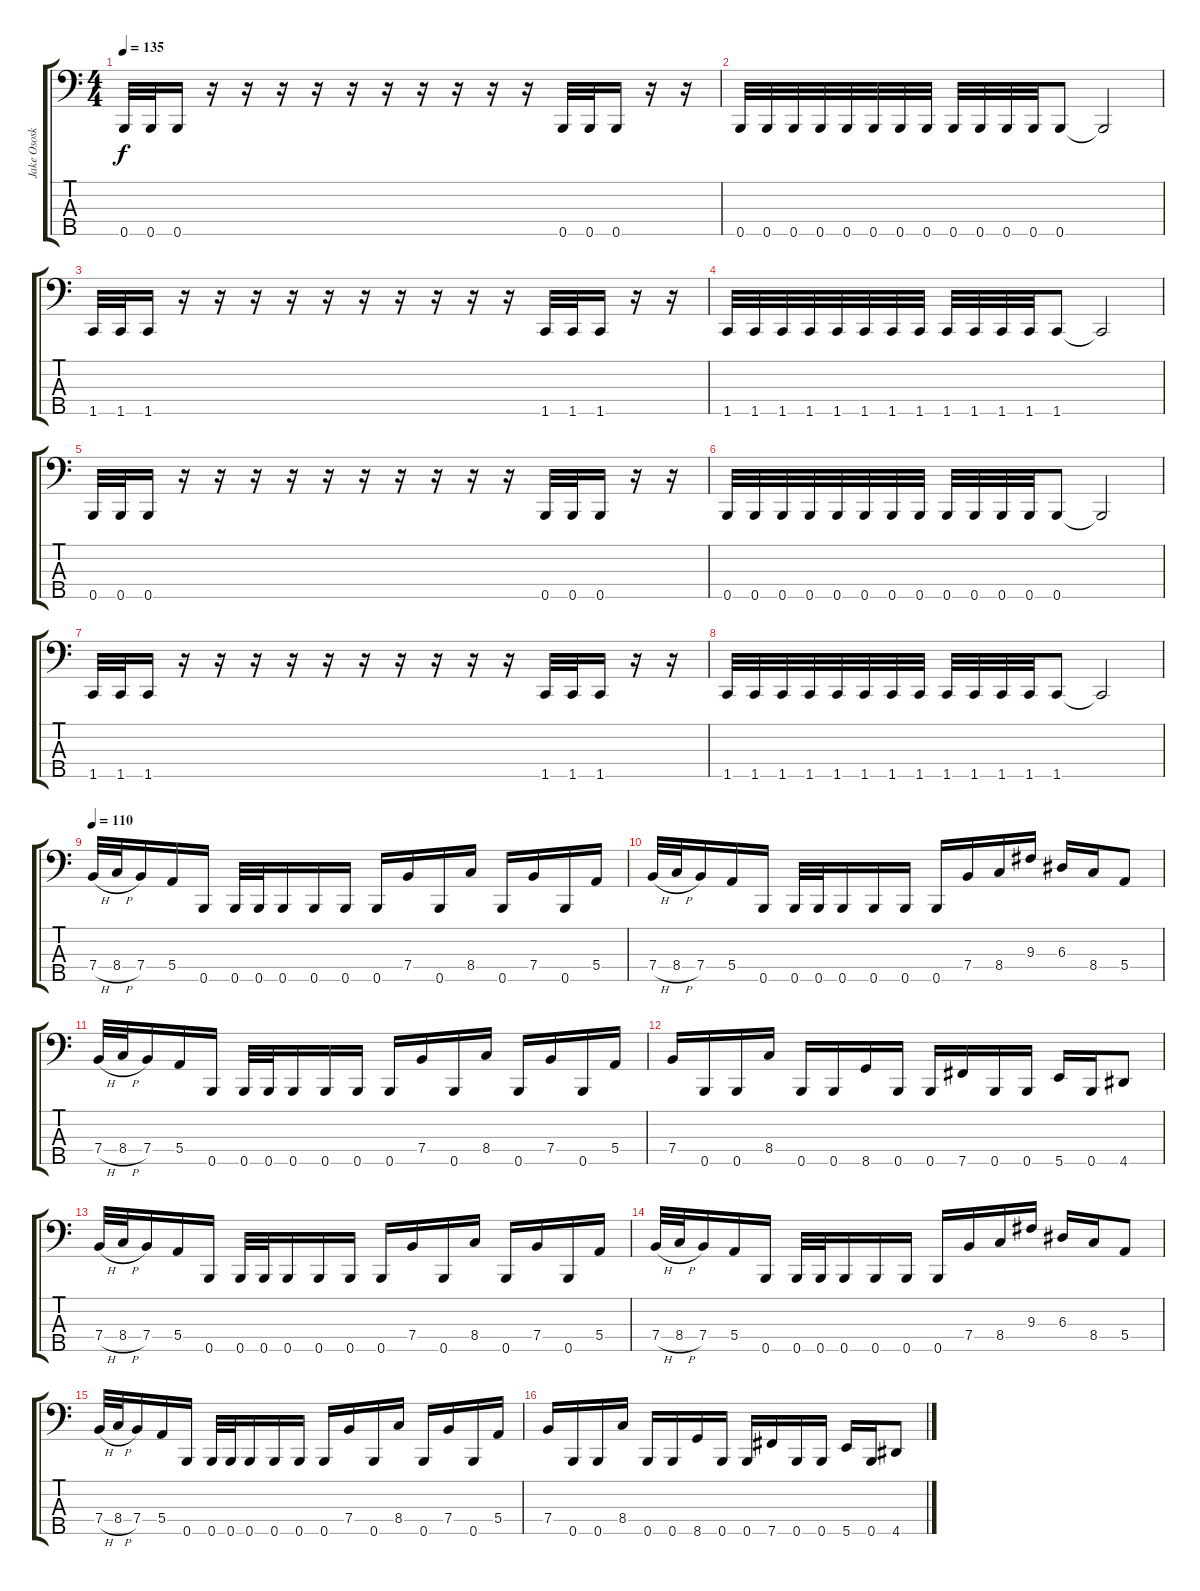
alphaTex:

\track ("Jake Ososkie" "Jake Ososk") {instrument electricbasspick}
\staff {score tabs}
\tuning (Gb2 D2 A1 E1 B0) {hide}
\ts (4 4)
\tempo 135
\clef f4
\ks c
0.5.32{dy f} 0.5.32 0.5.16 r.16 r.16 r.16 r.16 r.16 r.16 r.16 r.16 r.16 r.16 0.5.32 0.5.32 0.5.16 r.16 r.16 |
0.5.32 0.5.32 0.5.32 0.5.32 0.5.32 0.5.32 0.5.32 0.5.32 0.5.32 0.5.32 0.5.32 0.5.32 0.5.8 0.5{t}.2 |
1.5.32 1.5.32 1.5.16 r.16 r.16 r.16 r.16 r.16 r.16 r.16 r.16 r.16 r.16 1.5.32 1.5.32 1.5.16 r.16 r.16 |
1.5.32 1.5.32 1.5.32 1.5.32 1.5.32 1.5.32 1.5.32 1.5.32 1.5.32 1.5.32 1.5.32 1.5.32 1.5.8 1.5{t}.2 |
0.5.32 0.5.32 0.5.16 r.16 r.16 r.16 r.16 r.16 r.16 r.16 r.16 r.16 r.16 0.5.32 0.5.32 0.5.16 r.16 r.16 |
0.5.32 0.5.32 0.5.32 0.5.32 0.5.32 0.5.32 0.5.32 0.5.32 0.5.32 0.5.32 0.5.32 0.5.32 0.5.8 0.5{t}.2 |
1.5.32 1.5.32 1.5.16 r.16 r.16 r.16 r.16 r.16 r.16 r.16 r.16 r.16 r.16 1.5.32 1.5.32 1.5.16 r.16 r.16 |
1.5.32 1.5.32 1.5.32 1.5.32 1.5.32 1.5.32 1.5.32 1.5.32 1.5.32 1.5.32 1.5.32 1.5.32 1.5.8 1.5{t}.2 |
\tempo 110
7.4{h}.32 8.4{h}.32 7.4.16 5.4.16 0.5.16 0.5.32 0.5.32 0.5.16 0.5.16 0.5.16 0.5.16 7.4.16 0.5.16 8.4.16 0.5.16 7.4.16 0.5.16 5.4.16 |
7.4{h}.32 8.4{h}.32 7.4.16 5.4.16 0.5.16 0.5.32 0.5.32 0.5.16 0.5.16 0.5.16 0.5.16 7.4.16 8.4.16 9.3.16 6.3.16 8.4.16 5.4.8 |
7.4{h}.32 8.4{h}.32 7.4.16 5.4.16 0.5.16 0.5.32 0.5.32 0.5.16 0.5.16 0.5.16 0.5.16 7.4.16 0.5.16 8.4.16 0.5.16 7.4.16 0.5.16 5.4.16 |
7.4.16 0.5.16 0.5.16 8.4.16 0.5.16 0.5.16 8.5.16 0.5.16 0.5.16 7.5.16 0.5.16 0.5.16 5.5.16 0.5.16 4.5.8 |
7.4{h}.32 8.4{h}.32 7.4.16 5.4.16 0.5.16 0.5.32 0.5.32 0.5.16 0.5.16 0.5.16 0.5.16 7.4.16 0.5.16 8.4.16 0.5.16 7.4.16 0.5.16 5.4.16 |
7.4{h}.32 8.4{h}.32 7.4.16 5.4.16 0.5.16 0.5.32 0.5.32 0.5.16 0.5.16 0.5.16 0.5.16 7.4.16 8.4.16 9.3.16 6.3.16 8.4.16 5.4.8 |
7.4{h}.32 8.4{h}.32 7.4.16 5.4.16 0.5.16 0.5.32 0.5.32 0.5.16 0.5.16 0.5.16 0.5.16 7.4.16 0.5.16 8.4.16 0.5.16 7.4.16 0.5.16 5.4.16 |
7.4.16 0.5.16 0.5.16 8.4.16 0.5.16 0.5.16 8.5.16 0.5.16 0.5.16 7.5.16 0.5.16 0.5.16 5.5.16 0.5.16 4.5.8
